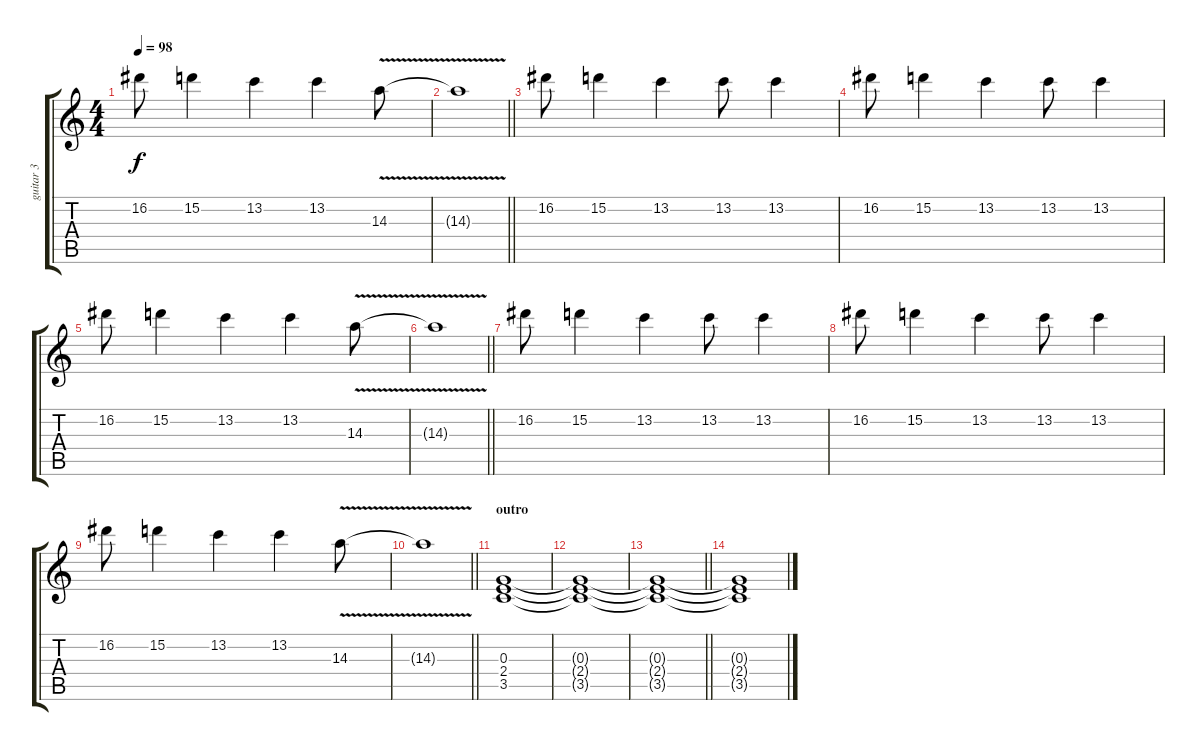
\track ("guitar 3" "guitar 3") {instrument overdrivenguitar}
\staff {score tabs}
\tuning (E4 B3 G3 D3 A2 E2) {hide}
\ts (4 4)
\tempo 98
\clef g2
\ks c
16.2.8{dy f} 15.2.4 13.2.4 13.2.4 14.3{v}.8 |
\barLineRight lightlight
14.3{t}.1 |
16.2.8 15.2.4 13.2.4 13.2.8 13.2.4 |
16.2.8 15.2.4 13.2.4 13.2.8 13.2.4 |
16.2.8 15.2.4 13.2.4 13.2.4 14.3{v}.8 |
\barLineRight lightlight
14.3{t}.1 |
16.2.8 15.2.4 13.2.4 13.2.8 13.2.4 |
16.2.8 15.2.4 13.2.4 13.2.8 13.2.4 |
16.2.8 15.2.4 13.2.4 13.2.4 14.3{v}.8 |
\barLineRight lightlight
14.3{t}.1 |
\section ("" "outro")
(0.3 2.4 3.5).1{volume 16 balance 2} |
(0.3{t} 2.4{t} 3.5{t}).1 |
\barLineRight lightlight
(0.3{t} 2.4{t} 3.5{t}).1 |
(0.3{t} 2.4{t} 3.5{t}).1
